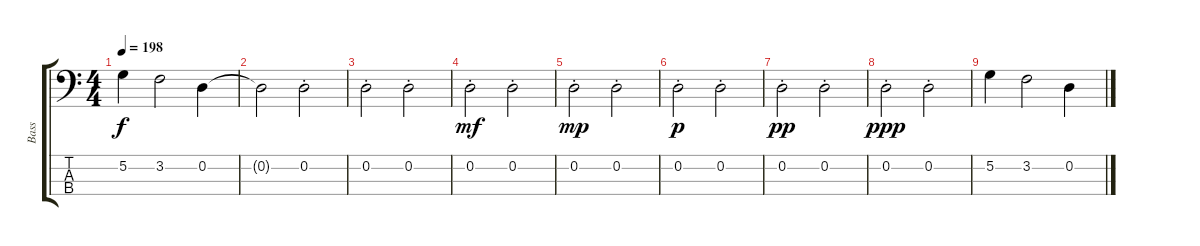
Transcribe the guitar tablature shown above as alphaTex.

\track ("Bass" "Bass") {instrument electricbassfinger}
\staff {score tabs}
\tuning (G2 D2 A1 E1) {hide}
\ts (4 4)
\tempo 198
\clef f4
\ks c
5.2.4{dy f} 3.2.2 0.2.4 |
0.2{t}.2 0.2{st}.2 |
0.2{st}.2 0.2{st}.2 |
0.2{st}.2{dy mf} 0.2{st}.2 |
0.2{st}.2{dy mp} 0.2{st}.2 |
0.2{st}.2{dy p} 0.2{st}.2 |
0.2{st}.2{dy pp} 0.2{st}.2 |
0.2{st}.2{dy ppp} 0.2{st}.2 |
5.2.4 3.2.2 0.2.4
